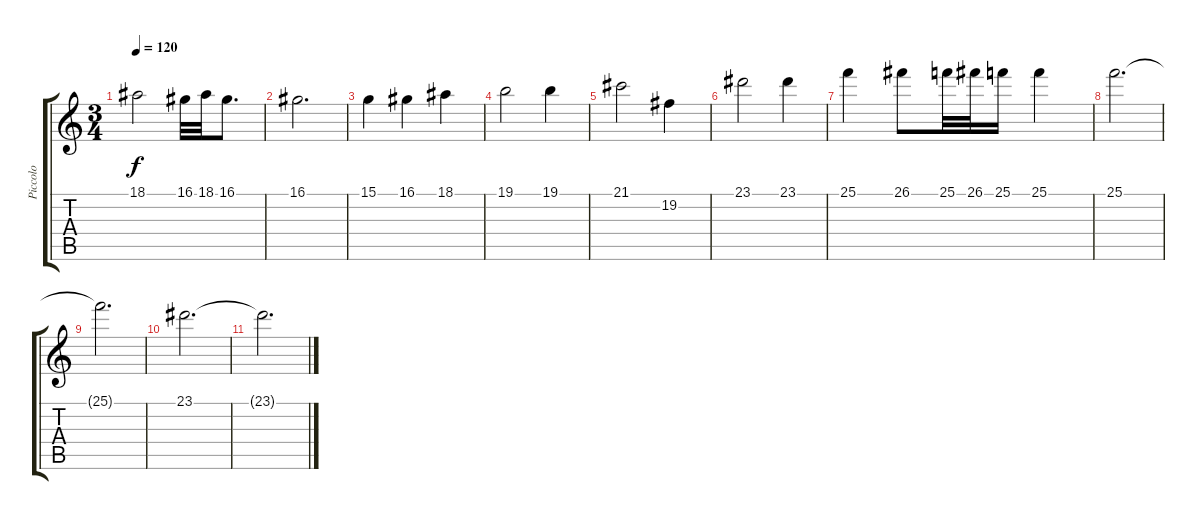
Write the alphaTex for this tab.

\track ("Piccolo" "Piccolo") {instrument piccolo}
\staff {score tabs}
\tuning (E4 B3 G3 D3 A2 E2) {hide}
\ts (3 4)
\tempo 120
\clef g2
\ks c
18.1.2{dy f} 16.1.32 18.1.32 16.1.8{d} |
16.1.2{d} |
15.1.4 16.1.4 18.1.4 |
19.1.2 19.1.4 |
21.1.2 19.2.4 |
23.1.2 23.1.4 |
25.1.4 26.1.8 25.1.32 26.1.32 25.1.16 25.1.4 |
25.1.2{d} |
25.1{t}.2{d} |
23.1.2{d} |
23.1{t}.2{d}
